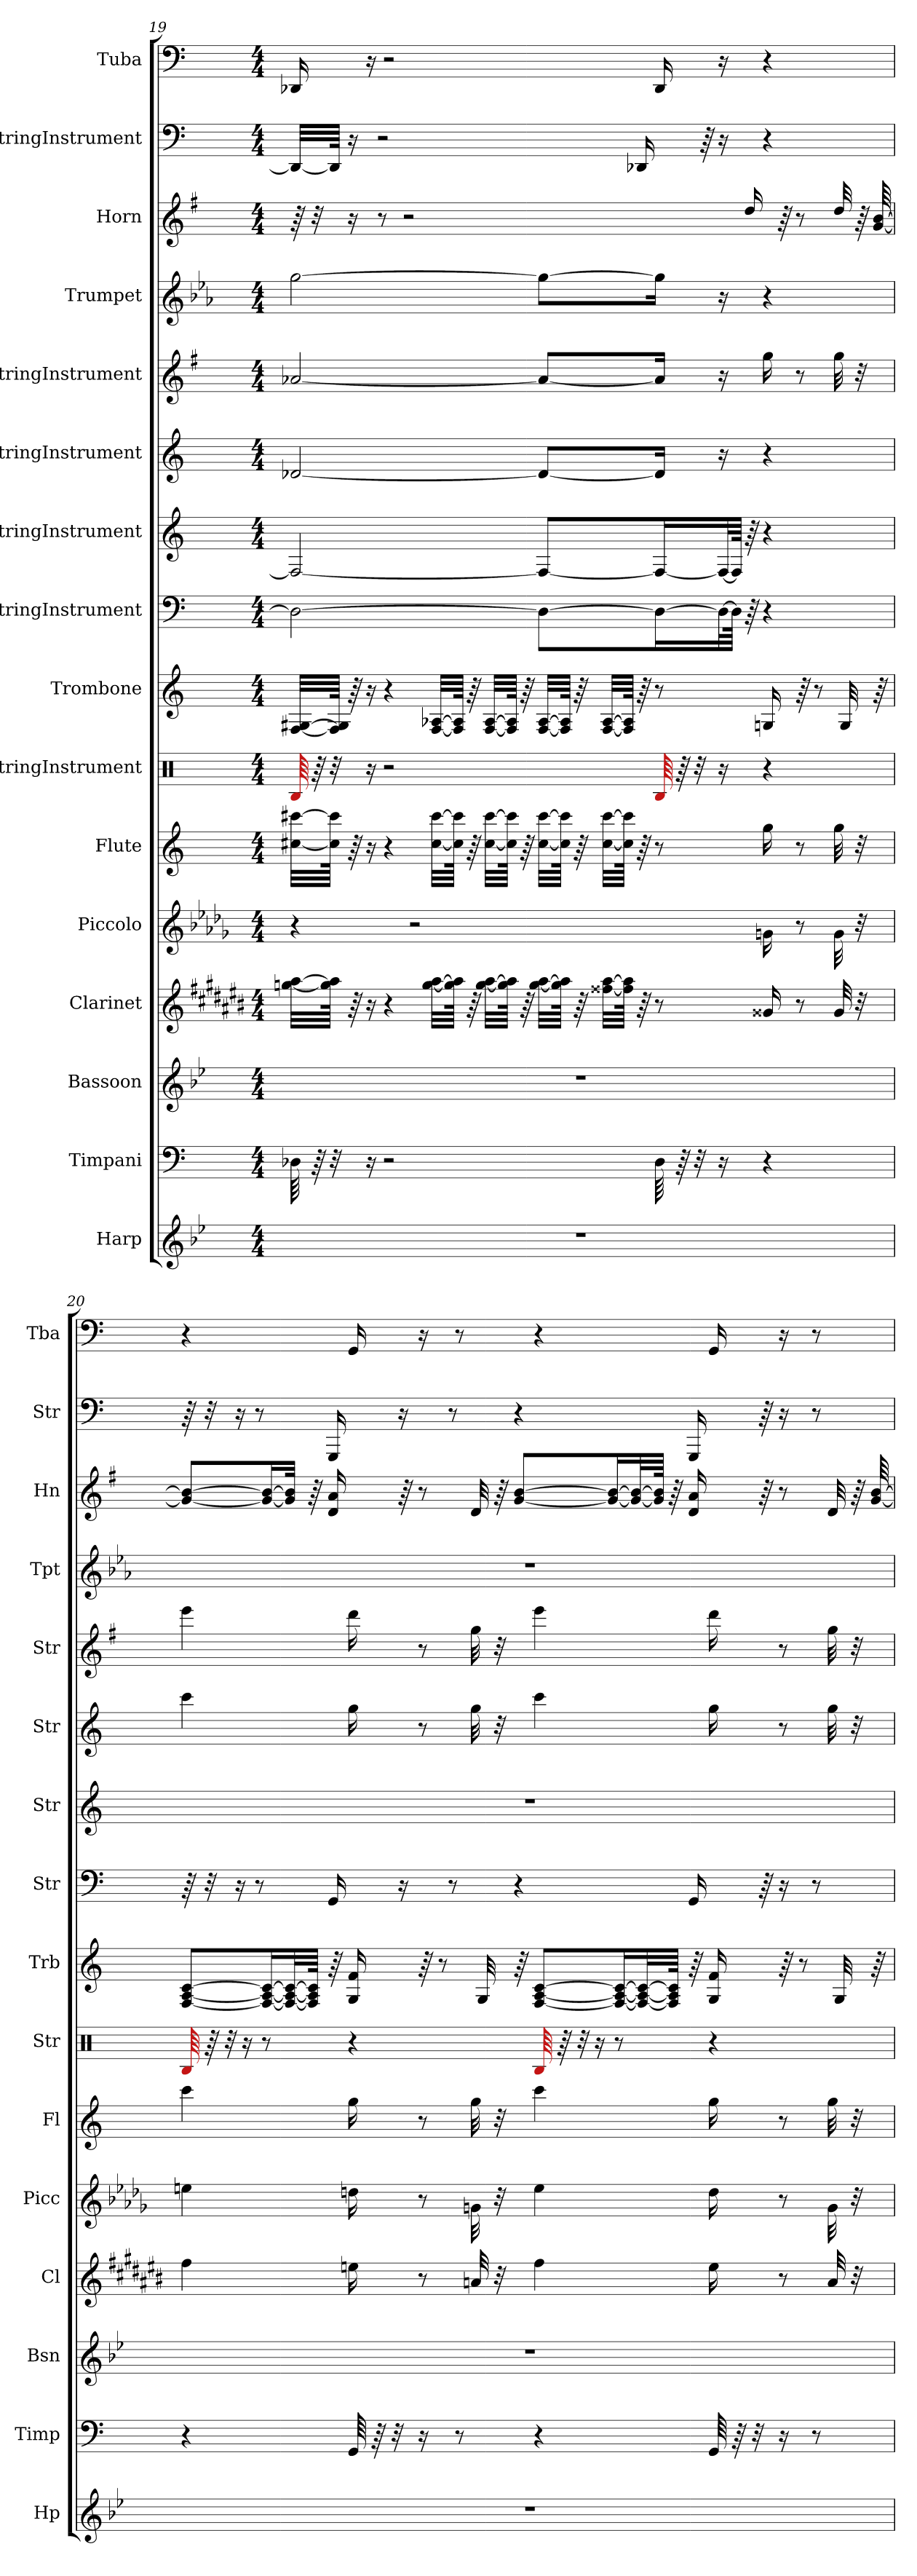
**kern	**kern	**kern	**kern	**kern	**kern	**kern	**kern	**kern	**kern	**kern	**kern	**kern	**kern	**kern	**kern
*part16	*part15	*part14	*part13	*part12	*part11	*part10	*part9	*part8	*part7	*part6	*part5	*part4	*part3	*part2	*part1
*staff16	*staff15	*staff14	*staff13	*staff12	*staff11	*staff10	*staff9	*staff8	*staff7	*staff6	*staff5	*staff4	*staff3	*staff2	*staff1
*I"Harp	*I"Timpani	*I"Bassoon	*I"Clarinet	*I"Piccolo	*I"Flute	*I"StringInstrument	*I"Trombone	*I"StringInstrument	*I"StringInstrument	*I"StringInstrument	*I"StringInstrument	*I"Trumpet	*I"Horn	*I"StringInstrument	*I"Tuba
*I'Hp	*I'Timp	*I'Bsn	*I'Cl	*I'Picc	*I'Fl	*I'Str	*I'Trb	*I'Str	*I'Str	*I'Str	*I'Str	*I'Tpt	*I'Hn	*I'Str	*I'Tba
!!LO:PB:g=z
*clefG2	*clefF4	*clefG2	*clefG2	*clefG2	*clefG2	*clefX	*clefG2	*clefF4	*clefG2	*clefG2	*clefG2	*clefG2	*clefG2	*clefF4	*clefF4
*	*	*	*ITrd1c2	*ITrd-7c-12	*	*	*	*	*	*	*	*ITrd1c2	*ITrd4c7	*	*
*k[b-e-]	*k[]	*k[b-e-]	*k[f#c#g#d#a#]	*k[b-e-a-d-g-]	*k[]	*k[]	*k[]	*k[]	*k[]	*k[]	*k[f#]	*k[b-e-a-d-g-]	*k[]	*k[]	*k[]
*M4/4	*M4/4	*M4/4	*M4/4	*M4/4	*M4/4	*M4/4	*M4/4	*M4/4	*M4/4	*M4/4	*M4/4	*M4/4	*M4/4	*M4/4	*M4/4
=19	=19	=19	=19	=19	=19	=19	=19	=19	=19	=19	=19	=19	=19	=19	=19
1r	64D-X\	1r	[32ffn\ [32gg#\LLL	4r	[32cc#X\ [32ccc#X\LLL	64B/	[32F/ [32G#X/LLL	2D-\_	2F/_	[2d-X/	[2a-X/	[2ff\	64r	32DD-/LLL_	16DD-X/
.	64r	.	.	.	.	64r	.	.	.	.	.	.	32r	.	.
.	32r	.	64ff\] 64gg#\]JJJk	.	64cc#\] 64ccc#\]JJJk	32r	64F/] 64G#/]JJJk	.	.	.	.	.	.	64DD-/JJJk]	.
.	.	.	64r	.	64r	.	64r	.	.	.	.	.	16r	16r	.
.	16r	.	16r	.	16r	16r	16r	.	.	.	.	.	.	.	16r
.	.	.	.	.	.	.	.	.	.	.	.	.	8r	2r	.
.	2r	.	4r	.	4r	2r	4r	.	.	.	.	.	.	.	2r
.	.	.	.	.	.	.	.	.	.	.	.	.	2r	.	.
.	.	.	.	2r	.	.	.	.	.	.	.	.	.	.	.
.	.	.	[32ff\ [32gg#\LLL	.	[32cc#\ [32ccc#\LLL	.	[32F/ [32A-X/LLL	.	.	.	.	.	.	.	.
.	.	.	64ff\] 64gg#\]JJJk	.	64cc#\] 64ccc#\]JJJk	.	64F/] 64A-/]JJJk	.	.	.	.	.	.	.	.
.	.	.	64r	.	64r	.	64r	.	.	.	.	.	.	.	.
.	.	.	[32ff\ [32gg#\LLL	.	[32cc#\ [32ccc#\LLL	.	[32F/ [32A-/LLL	.	.	.	.	.	.	.	.
.	.	.	64ff\] 64gg#\]JJJk	.	64cc#\] 64ccc#\]JJJk	.	64F/] 64A-/]JJJk	.	.	.	.	.	.	.	.
.	.	.	64r	.	64r	.	64r	.	.	.	.	.	.	.	.
.	.	.	[32ff\ [32gg#\LLL	.	[32cc#\ [32ccc#\LLL	.	[32F/ [32A-/LLL	8D-\L_	8F/L_	8d-/L_	8a-/L_	8ff\L_	.	.	.
.	.	.	64ff\] 64gg#\]JJJk	.	64cc#\] 64ccc#\]JJJk	.	64F/] 64A-/]JJJk	.	.	.	.	.	.	.	.
.	.	.	64r	.	64r	.	64r	.	.	.	.	.	.	.	.
.	.	.	[32ee#X\ [32gg#\LLL	.	[32cc#\ [32ccc#\LLL	.	[32F/ [32A-/LLL	.	.	.	.	.	.	.	.
.	.	.	64ee#\] 64gg#\]JJJk	.	64cc#\] 64ccc#\]JJJk	.	64F/] 64A-/]JJJk	.	.	.	.	.	.	.	.
.	.	.	64r	.	64r	.	64r	.	.	.	.	.	.	16DD-X/	.
.	64D-\	.	8r	.	8r	64B/	8r	16D-\L_	16F/L_	16d-/Jk]	16a-/Jk]	16ff\Jk]	.	.	16DD-/
.	64r	.	.	.	.	64r	.	.	.	.	.	.	.	.	.
.	32r	.	.	.	.	32r	.	.	.	.	.	.	.	.	.
.	.	.	.	.	.	.	.	.	.	.	.	.	.	64r	.
.	16r	.	.	.	.	16r	.	32D-\L_	32F/L_	16r	16r	16r	.	16r	16r
.	.	.	.	.	.	.	.	64D-\JJJk]	64F/JJJk]	.	.	.	.	.	.
.	.	.	.	.	.	.	.	64r	64r	.	.	.	16g/	.	.
.	4r	.	16f##X/	16ggn\	16gg\	4r	16Gn/	4r	4r	4r	16gg\	4r	.	4r	4r
.	.	.	.	.	.	.	.	.	.	.	.	.	64r	.	.
.	.	.	8r	8r	8r	.	64r	.	.	.	8r	.	8r	.	.
.	.	.	.	.	.	.	8r	.	.	.	.	.	.	.	.
.	.	.	32f##/	32gg\	32gg\	.	.	.	.	.	32gg\	.	32g/	.	.
.	.	.	.	.	.	.	32G/	.	.	.	.	.	.	.	.
.	.	.	32r	32r	32r	.	.	.	.	.	32r	.	64r	.	.
.	.	.	.	.	.	.	64r	.	.	.	.	.	[64c/ [64e/	.	.
!!LO:PB:g=z
=20	=20	=20	=20	=20	=20	=20	=20	=20	=20	=20	=20	=20	=20	=20	=20
1r	4r	1r	4ee\	4eeen\	4ccc\	64B/	[8F/ [8A/ [8c/L	64r	1r	4ccc\	4eee\	1r	8c/_ 8e/_L	64r	4r
.	.	.	.	.	.	64r	.	32r	.	.	.	.	.	32r	.
.	.	.	.	.	.	32r	.	.	.	.	.	.	.	.	.
.	.	.	.	.	.	.	.	16r	.	.	.	.	.	16r	.
.	.	.	.	.	.	16r	.	.	.	.	.	.	.	.	.
.	.	.	.	.	.	.	.	8r	.	.	.	.	.	8r	.
.	.	.	.	.	.	8r	16F/_ 16A/_ 16c/_L	.	.	.	.	.	16c/_ 16e/_L	.	.
.	.	.	.	.	.	.	32F/_ 32A/_ 32c/_L	.	.	.	.	.	32c/] 32e/]JJk	.	.
.	.	.	.	.	.	.	64F/] 64A/] 64c/]JJJk	.	.	.	.	.	64r	.	.
.	.	.	.	.	.	.	64r	16GG/	.	.	.	.	16G/ 16d/	16GGG/	.
.	64GG/	.	16ddn\	16dddn\	16gg\	4r	16G/ 16f/	.	.	16gg\	16ddd\	.	.	.	16GG/
.	64r	.	.	.	.	.	.	.	.	.	.	.	.	.	.
.	32r	.	.	.	.	.	.	.	.	.	.	.	.	.	.
.	.	.	.	.	.	.	.	16r	.	.	.	.	64r	16r	.
.	16r	.	8r	8r	8r	.	64r	.	.	8r	8r	.	8r	.	16r
.	.	.	.	.	.	.	8r	.	.	.	.	.	.	.	.
.	.	.	.	.	.	.	.	8r	.	.	.	.	.	8r	.
.	8r	.	.	.	.	.	.	.	.	.	.	.	.	.	8r
.	.	.	32gn/	32ggn\	32gg\	.	.	.	.	32gg\	32gg\	.	32G/	.	.
.	.	.	.	.	.	.	32G/	.	.	.	.	.	.	.	.
.	.	.	32r	32r	32r	.	.	.	.	32r	32r	.	64r	.	.
.	.	.	.	.	.	.	64r	4r	.	.	.	.	[8c/ [8e/L	4r	.
.	4r	.	4ee\	4eee\	4ccc\	64B/	[8F/ [8A/ [8c/L	.	.	4ccc\	4eee\	.	.	.	4r
.	.	.	.	.	.	64r	.	.	.	.	.	.	.	.	.
.	.	.	.	.	.	32r	.	.	.	.	.	.	.	.	.
.	.	.	.	.	.	16r	.	.	.	.	.	.	.	.	.
.	.	.	.	.	.	.	.	.	.	.	.	.	16c/_ 16e/_L	.	.
.	.	.	.	.	.	8r	16F/_ 16A/_ 16c/_L	.	.	.	.	.	.	.	.
.	.	.	.	.	.	.	.	.	.	.	.	.	32c/_ 32e/_L	.	.
.	.	.	.	.	.	.	32F/_ 32A/_ 32c/_L	.	.	.	.	.	.	.	.
.	.	.	.	.	.	.	.	.	.	.	.	.	64c/] 64e/]JJJk	.	.
.	.	.	.	.	.	.	64F/] 64A/] 64c/]JJJk	.	.	.	.	.	64r	.	.
.	.	.	.	.	.	.	64r	16GG/	.	.	.	.	16G/ 16d/	16GGG/	.
.	64GG/	.	16dd\	16ddd\	16gg\	4r	16G/ 16f/	.	.	16gg\	16ddd\	.	.	.	16GG/
.	64r	.	.	.	.	.	.	.	.	.	.	.	.	.	.
.	32r	.	.	.	.	.	.	.	.	.	.	.	.	.	.
.	.	.	.	.	.	.	.	64r	.	.	.	.	64r	64r	.
.	16r	.	8r	8r	8r	.	64r	16r	.	8r	8r	.	8r	16r	16r
.	.	.	.	.	.	.	8r	.	.	.	.	.	.	.	.
.	8r	.	.	.	.	.	.	8r	.	.	.	.	.	8r	8r
.	.	.	32g/	32gg\	32gg\	.	.	.	.	32gg\	32gg\	.	32G/	.	.
.	.	.	.	.	.	.	32G/	.	.	.	.	.	.	.	.
.	.	.	32r	32r	32r	.	.	.	.	32r	32r	.	64r	.	.
.	.	.	.	.	.	.	64r	.	.	.	.	.	[64c/ [64e/	.	.
=	=	=	=	=	=	=	=	=	=	=	=	=	=	=	=
*-	*-	*-	*-	*-	*-	*-	*-	*-	*-	*-	*-	*-	*-	*-	*-
